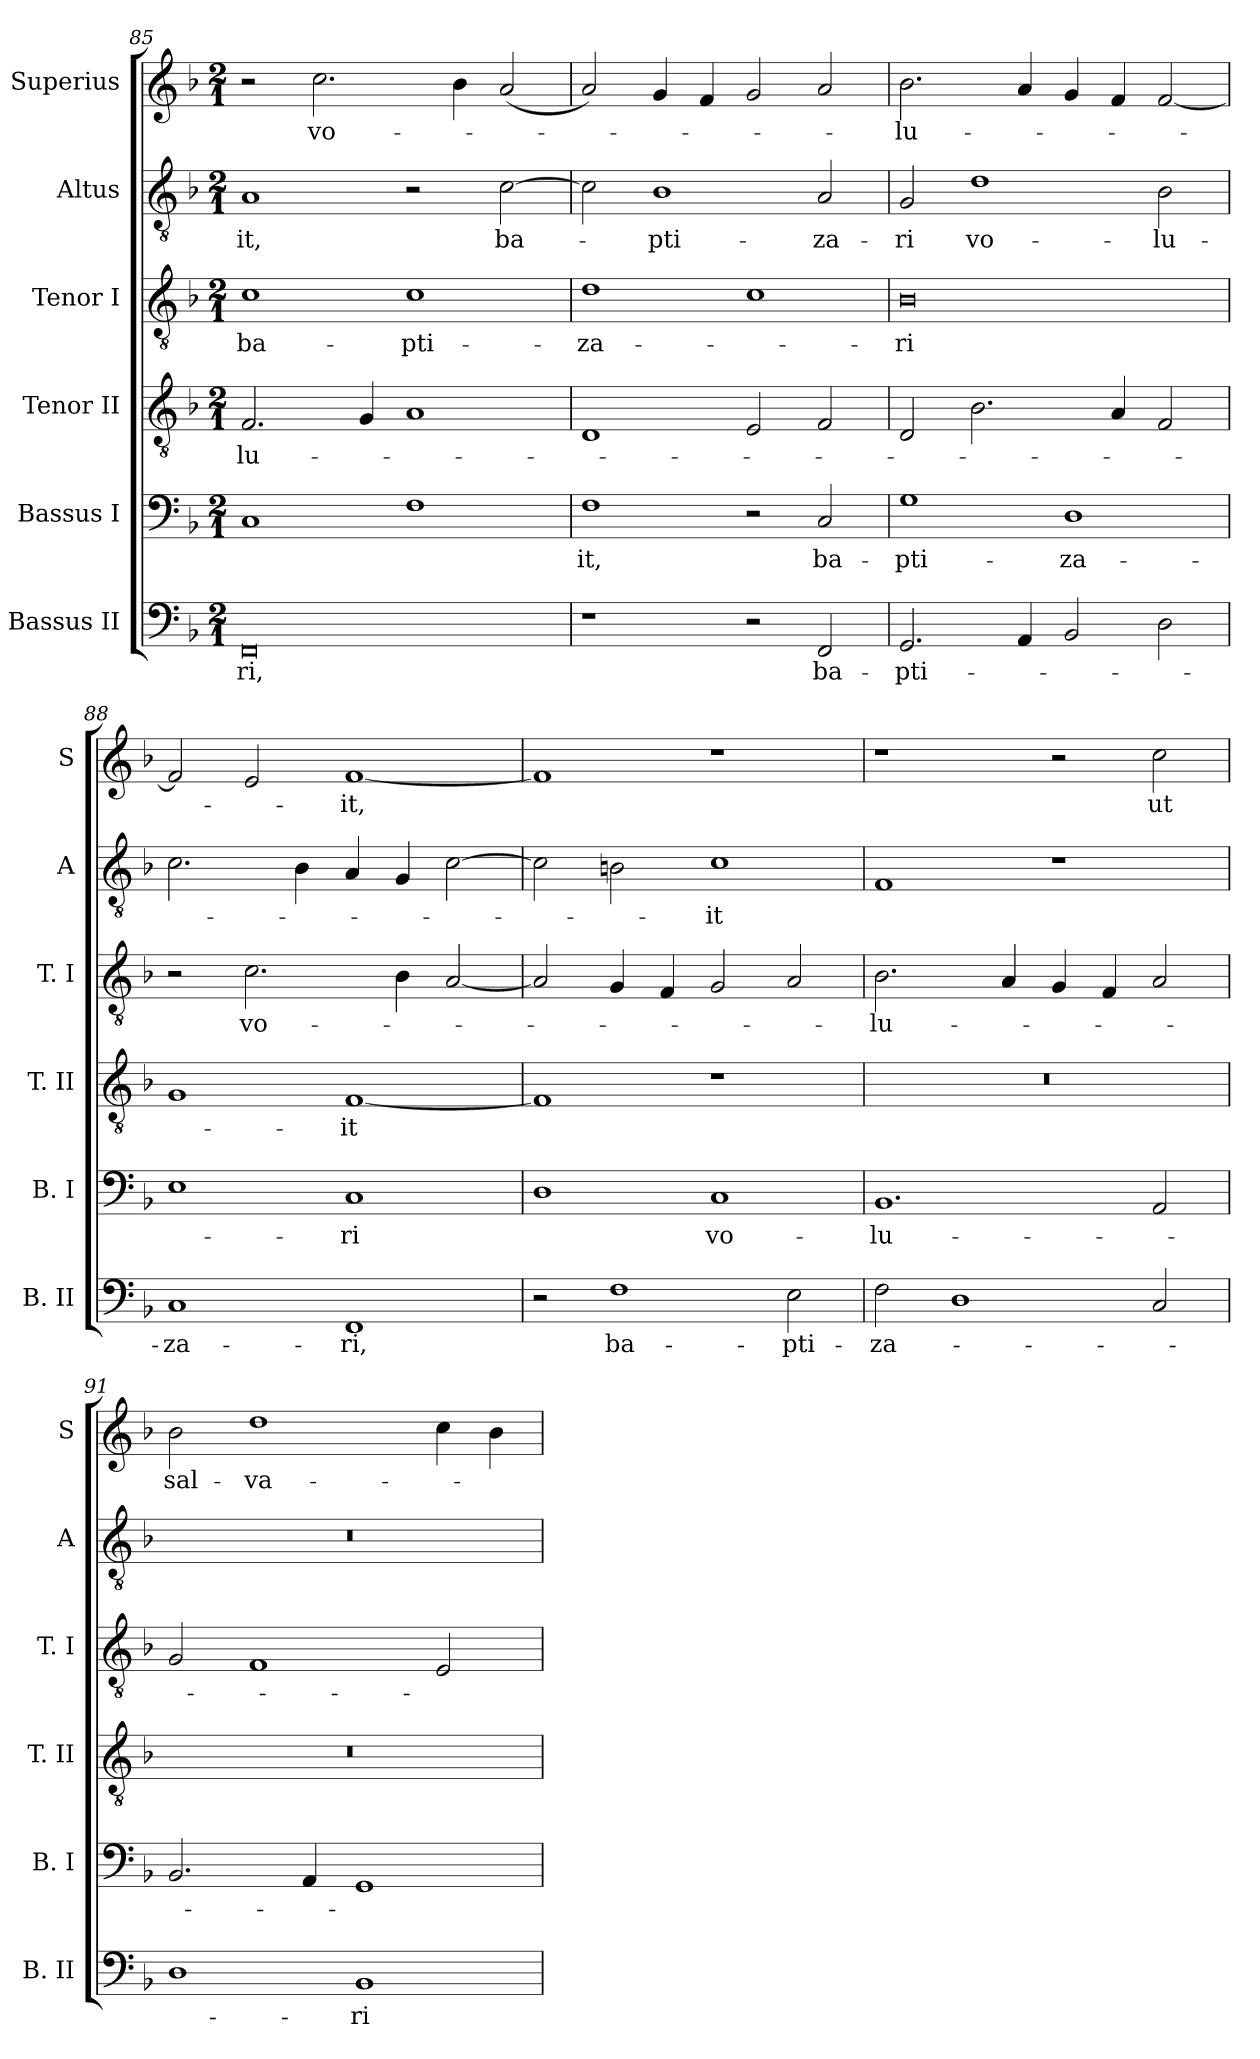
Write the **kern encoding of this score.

**kern	**text	**kern	**text	**kern	**text	**kern	**text	**kern	**text	**kern	**text
*part6	*part6	*part5	*part5	*part4	*part4	*part3	*part3	*part2	*part2	*part1	*part1
*staff6	*staff6	*staff5	*staff5	*staff4	*staff4	*staff3	*staff3	*staff2	*staff2	*staff1	*staff1
*I"Bassus II	*	*I"Bassus I	*	*I"Tenor II	*	*I"Tenor I	*	*I"Altus	*	*I"Superius	*
*I'B. II	*	*I'B. I	*	*I'T. II	*	*I'T. I	*	*I'A	*	*I'S	*
*clefF4	*	*clefF4	*	*clefGv2	*	*clefGv2	*	*clefGv2	*	*clefG2	*
*k[b-]	*	*k[b-]	*	*k[b-]	*	*k[b-]	*	*k[b-]	*	*k[b-]	*
*F:	*	*F:	*	*F:	*	*F:	*	*F:	*	*F:	*
*M2/1	*	*M2/1	*	*M2/1	*	*M2/1	*	*M2/1	*	*M2/1	*
=85	=85	=85	=85	=85	=85	=85	=85	=85	=85	=85	=85
0FF	-ri,	1C	.	2.F	-lu-	1c	ba-	1A	-it,	2r	.
.	.	.	.	.	.	.	.	.	.	2.cc	vo-
.	.	.	.	4G	.	.	.	.	.	.	.
.	.	1F	.	1A	.	1c	-pti-	2r	.	.	.
.	.	.	.	.	.	.	.	.	.	4b-	.
.	.	.	.	.	.	.	.	[2c	ba-	(2a	.
=86	=86	=86	=86	=86	=86	=86	=86	=86	=86	=86	=86
1r	.	1F	-it,	1D	.	1d	-za-	2c]	.	2a)	.
.	.	.	.	.	.	.	.	1B-	-pti-	4g	.
.	.	.	.	.	.	.	.	.	.	4f	.
2r	.	2r	.	2E	.	1c	.	.	.	2g	.
2FF	ba-	2C	ba-	2F	.	.	.	2A	-za-	2a	.
=87	=87	=87	=87	=87	=87	=87	=87	=87	=87	=87	=87
2.GG	-pti-	1G	-pti-	2D	.	0B-	-ri	2G	-ri	2.b-	-lu-
.	.	.	.	2.B-	.	.	.	1d	vo-	.	.
4AA	.	.	.	.	.	.	.	.	.	4a	.
2BB-	.	1D	-za-	.	.	.	.	.	.	4g	.
.	.	.	.	4A	.	.	.	.	.	4f	.
2D	.	.	.	2F	.	.	.	2B-	-lu-	[2f	.
=88	=88	=88	=88	=88	=88	=88	=88	=88	=88	=88	=88
1C	-za-	1E	.	1G	.	2r	.	2.c	.	2f]	.
.	.	.	.	.	.	2.c	vo-	.	.	2e	.
.	.	.	.	.	.	.	.	4B-	.	.	.
1FF	-ri,	1C	-ri	[1F	-it	.	.	4A	.	[1f	-it,
.	.	.	.	.	.	4B-	.	4G	.	.	.
.	.	.	.	.	.	[2A	.	[2c	.	.	.
=89	=89	=89	=89	=89	=89	=89	=89	=89	=89	=89	=89
2r	.	1D	.	1F]	.	2A]	.	2c]	.	1f]	.
1F	ba-	.	.	.	.	4G	.	2Bn	.	.	.
.	.	.	.	.	.	4F	.	.	.	.	.
.	.	1C	vo-	1r	.	2G	.	1c	-it	1r	.
2E	-pti-	.	.	.	.	2A	.	.	.	.	.
=90	=90	=90	=90	=90	=90	=90	=90	=90	=90	=90	=90
2F	-za-	1.BB-	-lu-	0r	.	2.B-	-lu-	1F	.	1r	.
1D	.	.	.	.	.	.	.	.	.	.	.
.	.	.	.	.	.	4A	.	.	.	.	.
.	.	.	.	.	.	4G	.	1r	.	2r	.
.	.	.	.	.	.	4F	.	.	.	.	.
2C	.	2AA	.	.	.	2A	.	.	.	2cc	ut
=91	=91	=91	=91	=91	=91	=91	=91	=91	=91	=91	=91
1D	.	2.BB-	.	0r	.	2G	.	0r	.	2b-	sal-
.	.	.	.	.	.	1F	.	.	.	1dd	-va-
.	.	4AA	.	.	.	.	.	.	.	.	.
1BB-	-ri	1GG	.	.	.	.	.	.	.	.	.
.	.	.	.	.	.	2E	.	.	.	4cc	.
.	.	.	.	.	.	.	.	.	.	4b-	.
=	=	=	=	=	=	=	=	=	=	=	=
*-	*-	*-	*-	*-	*-	*-	*-	*-	*-	*-	*-
